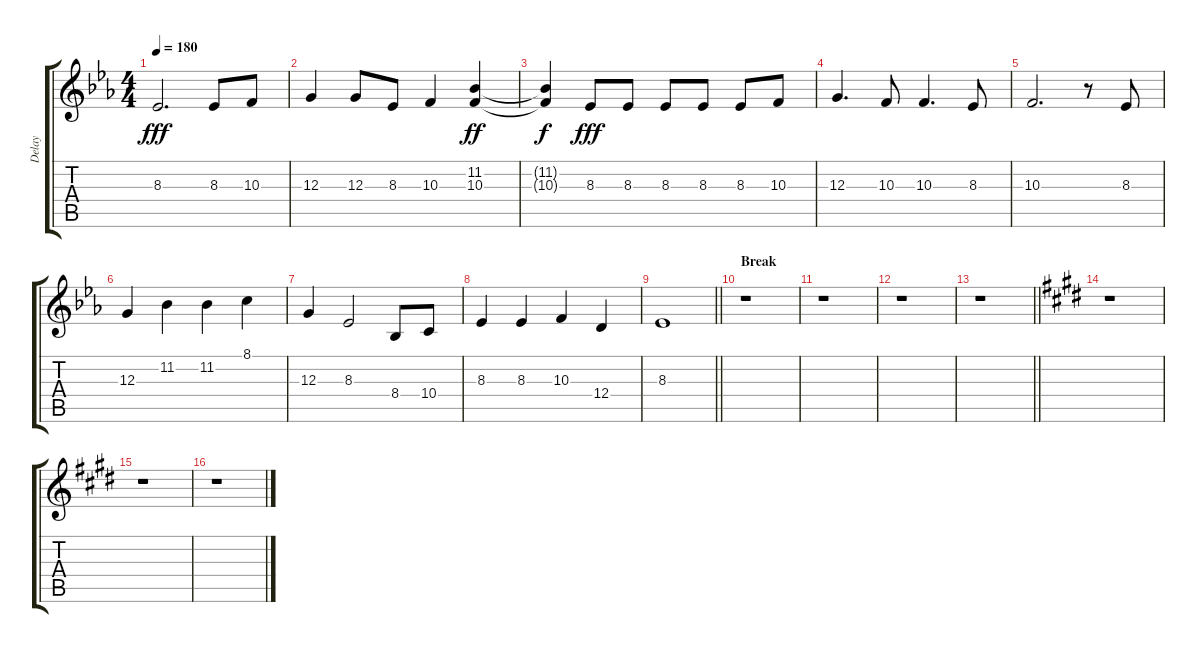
\track ("Delay" "Delay") {instrument pad2warm}
\staff {score tabs}
\tuning (E4 B3 G3 D3 A2 E2) {hide}
\ts (4 4)
\tempo 180
\clef g2
\ks eb
8.3.2{d dy fff} 8.3.8 10.3.8 |
12.3.4 12.3.8 8.3.8 10.3.4 (11.2 10.3).4{dy ff} |
(11.2{t} 10.3{t}).4{dy f} 8.3.8{dy fff} 8.3.8 8.3.8 8.3.8 8.3.8 10.3.8 |
12.3.4{d} 10.3.8 10.3.4{d} 8.3.8 |
10.3.2{d} r.8 8.3.8 |
12.3.4 11.2.4 11.2.4 8.1.4 |
12.3.4 8.3.2 8.4.8 10.4.8 |
8.3.4 8.3.4 10.3.4 12.4.4 |
\barLineRight lightlight
8.3.1 |
\section ("" "Break")
r.1 |
r.1 |
r.1 |
\barLineRight lightlight
r.1 |
\section ("" "")
\ks e
r.1 |
r.1 |
r.1
